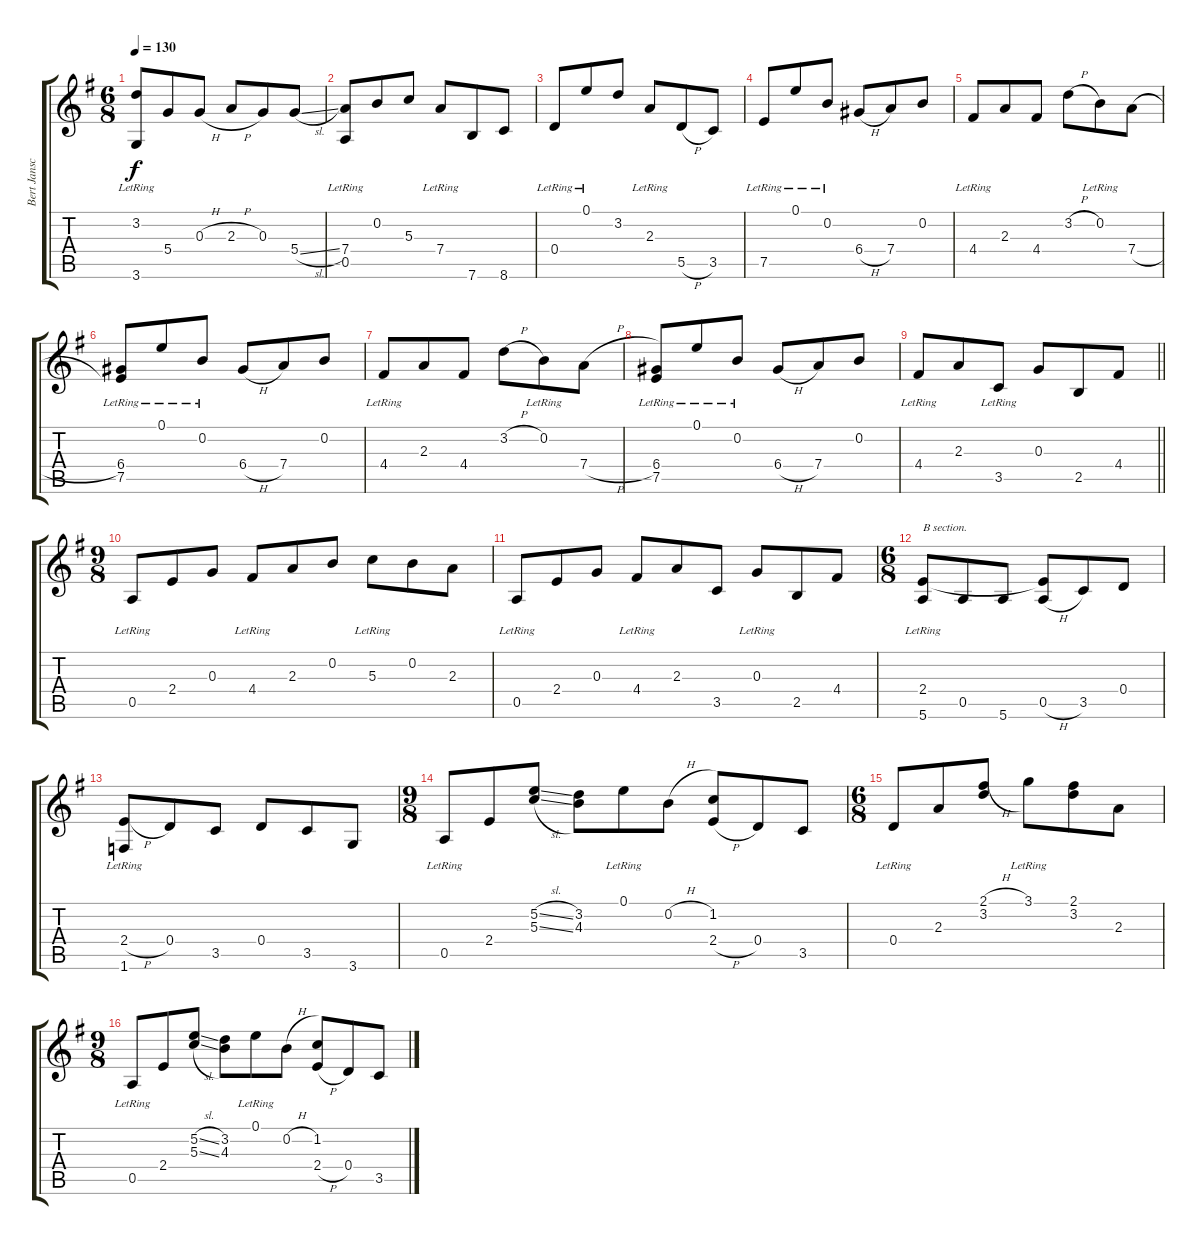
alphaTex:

\track ("Bert Jansch" "Bert Jansc") {instrument acousticguitarsteel}
\staff {score tabs}
\tuning (E4 B3 G3 D3 A2 E2) {hide}
\ts (6 8)
\tempo 130
\clef g2
\ks g
(3.2 3.6{lr}).8{dy f} 5.4.8 0.3{h}.8 2.3{h}.8 0.3.8 5.4{sl}.8 |
(7.4 0.5{lr}).8 0.2.8 5.3.8 7.4{lr}.8 7.6.8 8.6.8 |
0.4{lr}.8 0.1{lr}.8 3.2.8 2.3{lr}.8 5.5{h}.8 3.5.8 |
7.5{lr}.8 0.1{lr}.8 0.2{lr}.8 6.4{h}.8 7.4.8 0.2.8 |
4.4{lr}.8 2.3.8 4.4.8 3.2{h}.8 0.2{lr}.8 7.4{h}.8 |
(6.4 7.5{lr}).8 0.1{lr}.8 0.2{lr}.8 6.4{h}.8 7.4.8 0.2.8 |
4.4{lr}.8 2.3.8 4.4.8 3.2{h}.8 0.2{lr}.8 7.4{h}.8 |
(6.4 7.5{lr}).8 0.1{lr}.8 0.2{lr}.8 6.4{h}.8 7.4.8 0.2.8 |
\barLineRight lightlight
4.4{lr}.8 2.3.8 3.5{lr}.8 0.3.8 2.5.8 4.4.8 |
\ts (9 8)
0.5{lr}.8 2.4.8 0.3.8 4.4{lr}.8 2.3.8 0.2.8 5.3{lr}.8 0.2.8 2.3.8 |
0.5{lr}.8 2.4.8 0.3.8 4.4{lr}.8 2.3.8 3.5.8 0.3{lr}.8 2.5.8 4.4.8 |
\ts (6 8)
(2.4 5.6{lr}).8{txt "B section."} 0.5.8 5.6.8 (2.4{t} 0.5{h}).8 3.5.8 0.4.8 |
(2.4{h} 1.6{lr}).8 0.4.8 3.5.8 0.4.8 3.5.8 3.6.8 |
\ts (9 8)
0.5{lr}.8 2.4.8 (5.2{sl} 5.3{sl}).8 (3.2 4.3).8 0.1{lr}.8 0.2{h}.8 (1.2 2.4{h}).8 0.4.8 3.5.8 |
\ts (6 8)
0.4{lr}.8 2.3.8 (2.1{h} 3.2).8 3.1{lr}.8 (2.1 3.2).8 2.3.8 |
\ts (9 8)
0.5{lr}.8 2.4.8 (5.2{sl} 5.3{sl}).8 (3.2 4.3).8 0.1{lr}.8 0.2{h}.8 (1.2 2.4{h}).8 0.4.8 3.5.8
